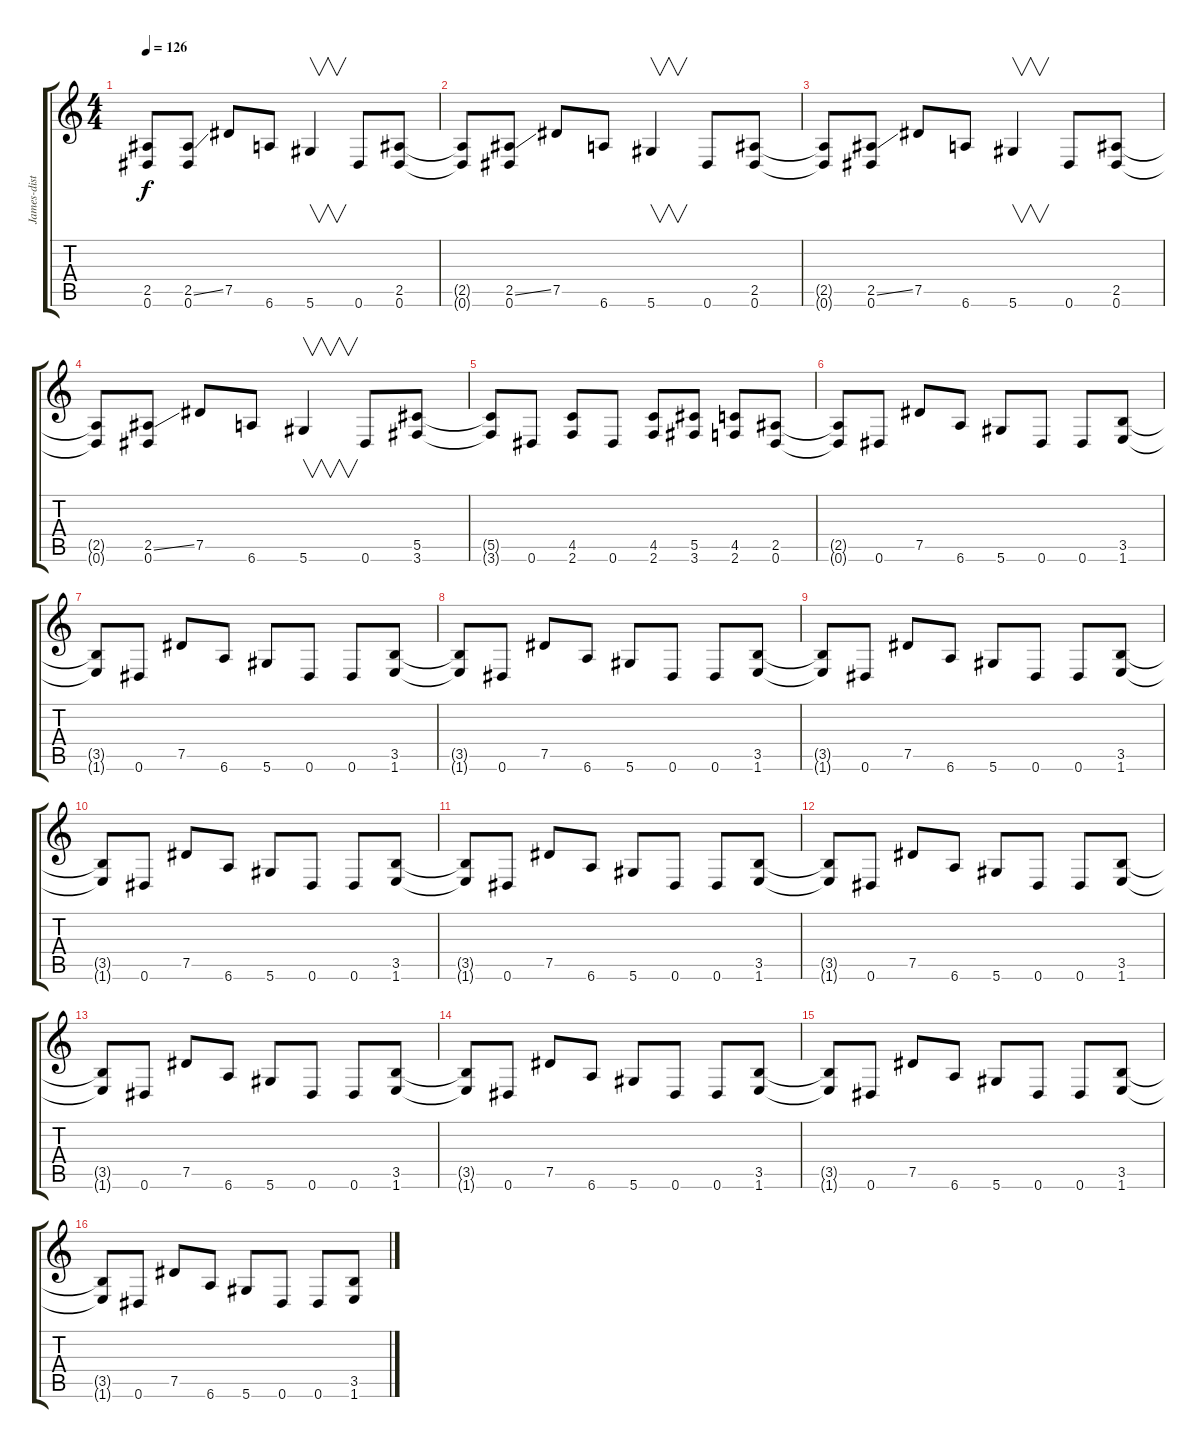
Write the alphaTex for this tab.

\track ("James-dist" "James-dist") {instrument distortionguitar}
\staff {score tabs}
\tuning (Eb4 Bb3 Gb3 Db3 Ab2 Eb2) {hide}
\ts (4 4)
\tempo 126
\clef g2
\ks c
(2.5{t} 0.6{t}).8{dy f} (2.5{ss} 0.6).8 7.5.8 6.6.8 5.6.4{v} 0.6.8 (2.5 0.6).8 |
(2.5{t} 0.6{t}).8 (2.5{ss} 0.6).8 7.5.8 6.6.8 5.6.4{v} 0.6.8 (2.5 0.6).8 |
(2.5{t} 0.6{t}).8 (2.5{ss} 0.6).8 7.5.8 6.6.8 5.6.4{v} 0.6.8 (2.5 0.6).8 |
(2.5{t} 0.6{t}).8 (2.5{ss} 0.6).8 7.5.8 6.6.8 5.6.4{v} 0.6.8 (5.5 3.6).8 |
(5.5{t} 3.6{t}).8 0.6.8 (4.5 2.6).8 0.6.8 (4.5 2.6).8 (5.5 3.6).8 (4.5 2.6).8 (2.5 0.6).8 |
(2.5{t} 0.6{t}).8 0.6.8 7.5.8 6.6.8 5.6.8 0.6.8 0.6.8 (3.5 1.6).8 |
(3.5{t} 1.6{t}).8 0.6.8 7.5.8 6.6.8 5.6.8 0.6.8 0.6.8 (3.5 1.6).8 |
(3.5{t} 1.6{t}).8 0.6.8 7.5.8 6.6.8 5.6.8 0.6.8 0.6.8 (3.5 1.6).8 |
(3.5{t} 1.6{t}).8 0.6.8 7.5.8 6.6.8 5.6.8 0.6.8 0.6.8 (3.5 1.6).8 |
(3.5{t} 1.6{t}).8 0.6.8 7.5.8 6.6.8 5.6.8 0.6.8 0.6.8 (3.5 1.6).8 |
(3.5{t} 1.6{t}).8 0.6.8 7.5.8 6.6.8 5.6.8 0.6.8 0.6.8 (3.5 1.6).8 |
(3.5{t} 1.6{t}).8 0.6.8 7.5.8 6.6.8 5.6.8 0.6.8 0.6.8 (3.5 1.6).8 |
(3.5{t} 1.6{t}).8 0.6.8 7.5.8 6.6.8 5.6.8 0.6.8 0.6.8 (3.5 1.6).8 |
(3.5{t} 1.6{t}).8 0.6.8 7.5.8 6.6.8 5.6.8 0.6.8 0.6.8 (3.5 1.6).8 |
(3.5{t} 1.6{t}).8 0.6.8 7.5.8 6.6.8 5.6.8 0.6.8 0.6.8 (3.5 1.6).8 |
(3.5{t} 1.6{t}).8 0.6.8 7.5.8 6.6.8 5.6.8 0.6.8 0.6.8 (3.5 1.6).8
